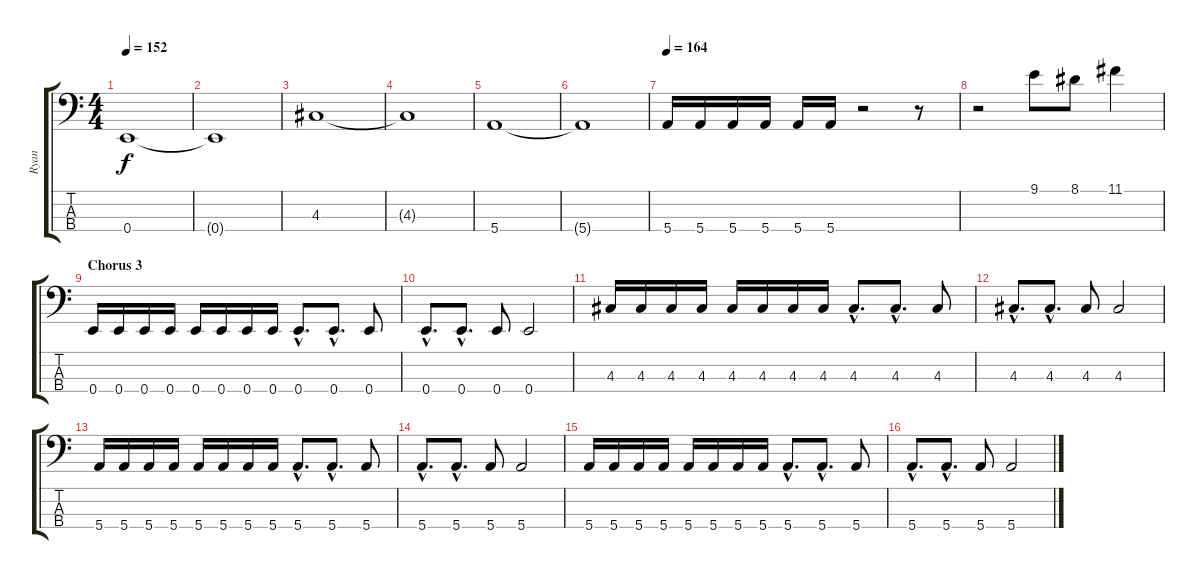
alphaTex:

\track ("Ryan" "Ryan") {instrument electricbassfinger}
\staff {score tabs}
\tuning (G2 D2 A1 E1) {hide}
\ts (4 4)
\tempo 152
\clef f4
\ks c
0.4.1{dy f} |
0.4{t}.1 |
4.3.1 |
4.3{t}.1 |
5.4.1 |
5.4{t}.1 |
\tempo 164
5.4.16 5.4.16 5.4.16 5.4.16 5.4.16 5.4.16 r.2 r.8 |
r.2 9.1.8 8.1.8 11.1.4 |
\section ("" "Chorus 3")
0.4.16 0.4.16 0.4.16 0.4.16 0.4.16 0.4.16 0.4.16 0.4.16 0.4{hac}.8{d} 0.4{hac}.8{d} 0.4.8 |
0.4{hac}.8{d} 0.4{hac}.8{d} 0.4.8 0.4.2 |
4.3.16 4.3.16 4.3.16 4.3.16 4.3.16 4.3.16 4.3.16 4.3.16 4.3{hac}.8{d} 4.3{hac}.8{d} 4.3.8 |
4.3{hac}.8{d} 4.3{hac}.8{d} 4.3.8 4.3.2 |
5.4.16 5.4.16 5.4.16 5.4.16 5.4.16 5.4.16 5.4.16 5.4.16 5.4{hac}.8{d} 5.4{hac}.8{d} 5.4.8 |
5.4{hac}.8{d} 5.4{hac}.8{d} 5.4.8 5.4.2 |
5.4.16 5.4.16 5.4.16 5.4.16 5.4.16 5.4.16 5.4.16 5.4.16 5.4{hac}.8{d} 5.4{hac}.8{d} 5.4.8 |
5.4{hac}.8{d} 5.4{hac}.8{d} 5.4.8 5.4.2
